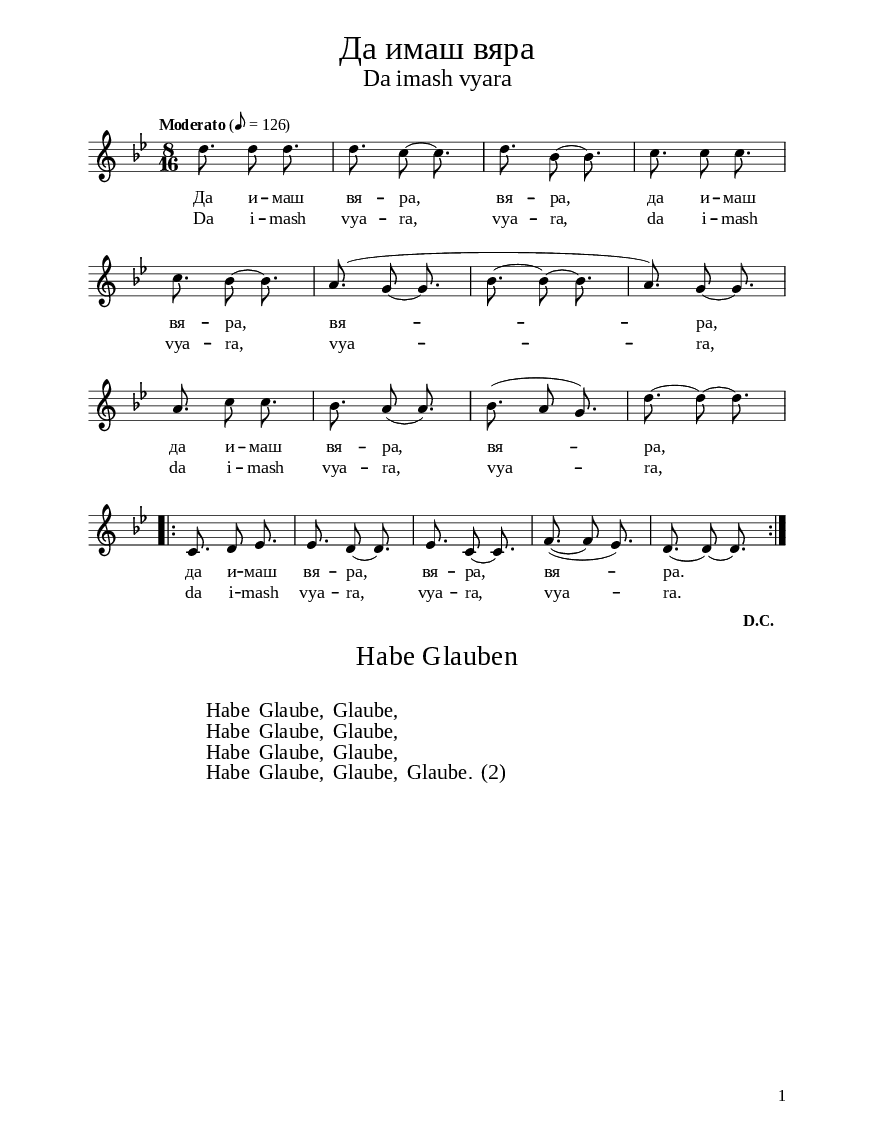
\version "2.22.1"

% include paper part and global functions
\include "include/globals.ily"

\bookpart {
  \include "include/bookpart-paper.ily"
  \score {
    \include "include/score-layout.ily"


    \new Voice \relative c' {
      \clef treble
      \key g \minor
      \time 8/16
      \tempoFunc "Moderato" 8 "126"
      \autoBeamOff

      d'8. d8 d8. | % 2
      d8. c8 ~ c8. | % 3
      d8. bes8 ~ bes8. | % 4
      c8. c8 c8. \break | % 5
      c8. bes8 ~ bes8. | % 6
      a8. ( g8 ~ g8. | % 7
      bes8. ~ bes8 ~ bes8. | % 8
      a8. ) g8 ~ g8. \break | % 9
      a8. c8 c8. |
      bes8. a8 ( a8. ) | % 11
      bes8. ( a8 g8. ) | % 12
      d'8. ~ d8 ~ d8. \break | % 13
      \repeat volta 2 {
        c,8. d8 es8. | % 14
        es8. d8 ~ d8. | % 15
        es8. c8 ~ c8. | % 16
        f8. ( ~ f8 es8. ) | % 17
        d8. ~ d8 ~ d8.
      }

    }

    \addlyrics {
      Да и -- маш
      вя -- ра, вя -- ра, да и -- маш вя -- ра, вя --
      ра, да и -- маш вя -- ра, вя -- ра, да и --
      маш вя -- ра, вя -- ра, вя -- ра.}
      \addlyrics {
        Da i -- mash vya
        -- ra, vya -- ra, da i -- mash vya -- ra, vya -- ra, da i --
        mash vya -- ra, vya -- ra, da i -- mash vya -- ra, vya --
        ra, vya -- ra.}

        \header {
          title = \titleFunc "Да имаш вяра" "Da imash vyara"
        }

        \midi{}

      } % score

      \markup \dc-one "D.C."
      

      % include foreign translation(s) of the song

      %\pageBreak
      \version "2.20.0"

\markup \fill-line { \fontsize #deTitleFontSize "Habe Glauben" }
\markup \null
\markup \null
\markup \fontsize #deCoupletFontSize {
  \hspace #10
  \override #`(baseline-skip . ,deCoupletBaselineSkip)

  \column {
     \line { " " }
      \line { " " Habe Glaube, Glaube,}

   \line { " "Habe Glaube, Glaube,}

   \line { " "Habe Glaube, Glaube,}

   \line { " "Habe Glaube, Glaube, Glaube. (2) }


    }


}


    } % bookpart
